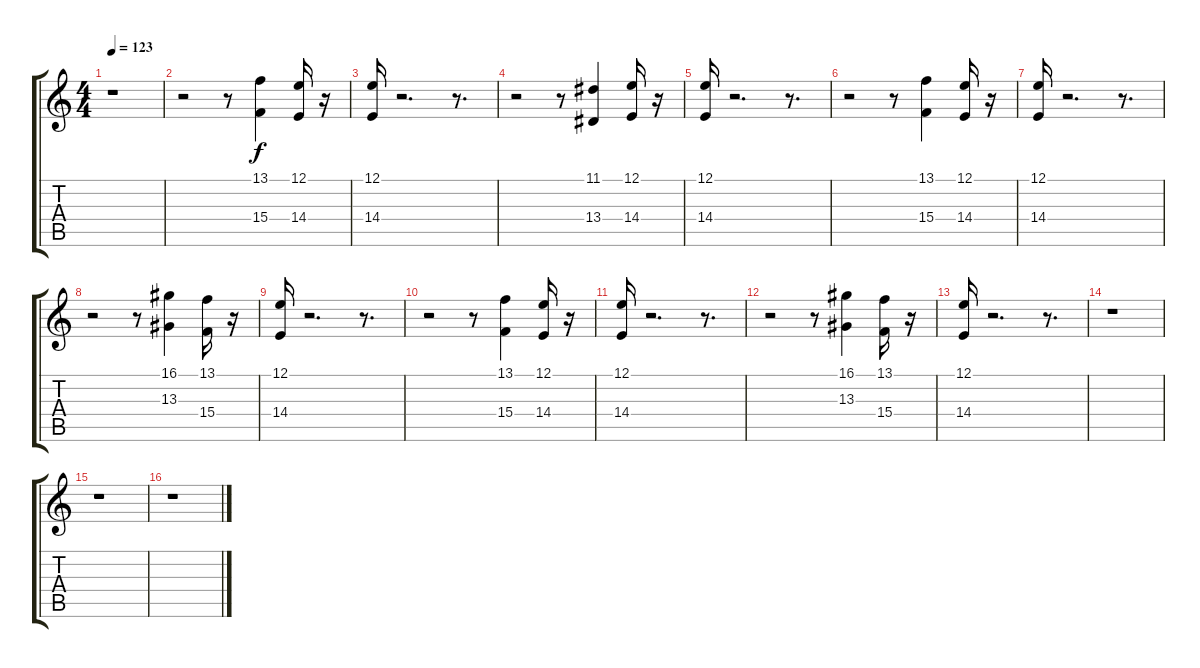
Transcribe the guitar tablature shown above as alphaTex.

\track "" {instrument synthbrass1}
\staff {score tabs}
\tuning (E4 B3 G3 D3 A2 E2) {hide}
\ts (4 4)
\tempo 123
\clef g2
\ks c
r.1{dy f instrument synthbrass1} |
r.2 r.8 (13.1 15.4).4 (12.1 14.4).16 r.16 |
(12.1 14.4).16 r.2{d} r.8{d} |
r.2 r.8 (11.1 13.4).4 (12.1 14.4).16 r.16 |
(12.1 14.4).16 r.2{d} r.8{d} |
r.2 r.8 (13.1 15.4).4 (12.1 14.4).16 r.16 |
(12.1 14.4).16 r.2{d} r.8{d} |
r.2 r.8 (16.1 13.3).4 (13.1 15.4).16 r.16 |
(12.1 14.4).16 r.2{d} r.8{d} |
r.2 r.8 (13.1 15.4).4 (12.1 14.4).16 r.16 |
(12.1 14.4).16 r.2{d} r.8{d} |
r.2 r.8 (16.1 13.3).4 (13.1 15.4).16 r.16 |
(12.1 14.4).16 r.2{d} r.8{d} |
r.1 |
r.1 |
r.1
